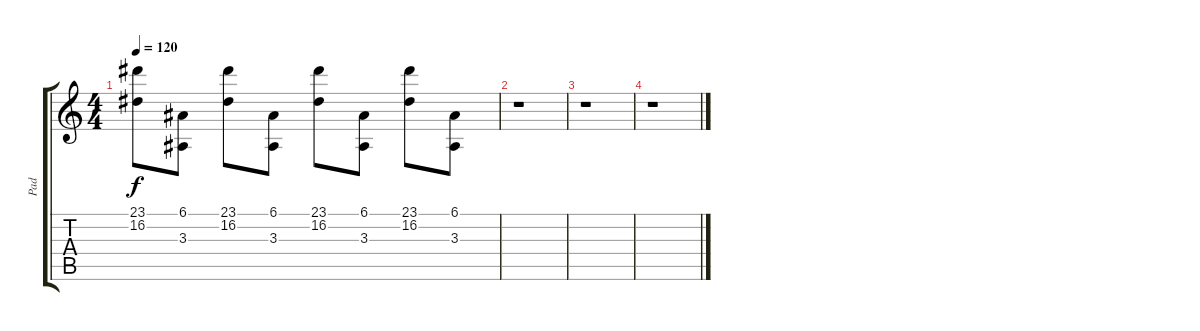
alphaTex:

\track ("Pad" "Pad") {instrument pad3polysynth}
\staff {score tabs}
\tuning (E4 B3 G3 D3 A2 E2) {hide}
\ts (4 4)
\tempo 120
\clef g2
\ks c
(23.1 16.2).8{dy f} (6.1 3.3).8 (23.1 16.2).8 (6.1 3.3).8 (23.1 16.2).8 (6.1 3.3).8 (23.1 16.2).8 (6.1 3.3).8 |
r.1 |
r.1 |
r.1
